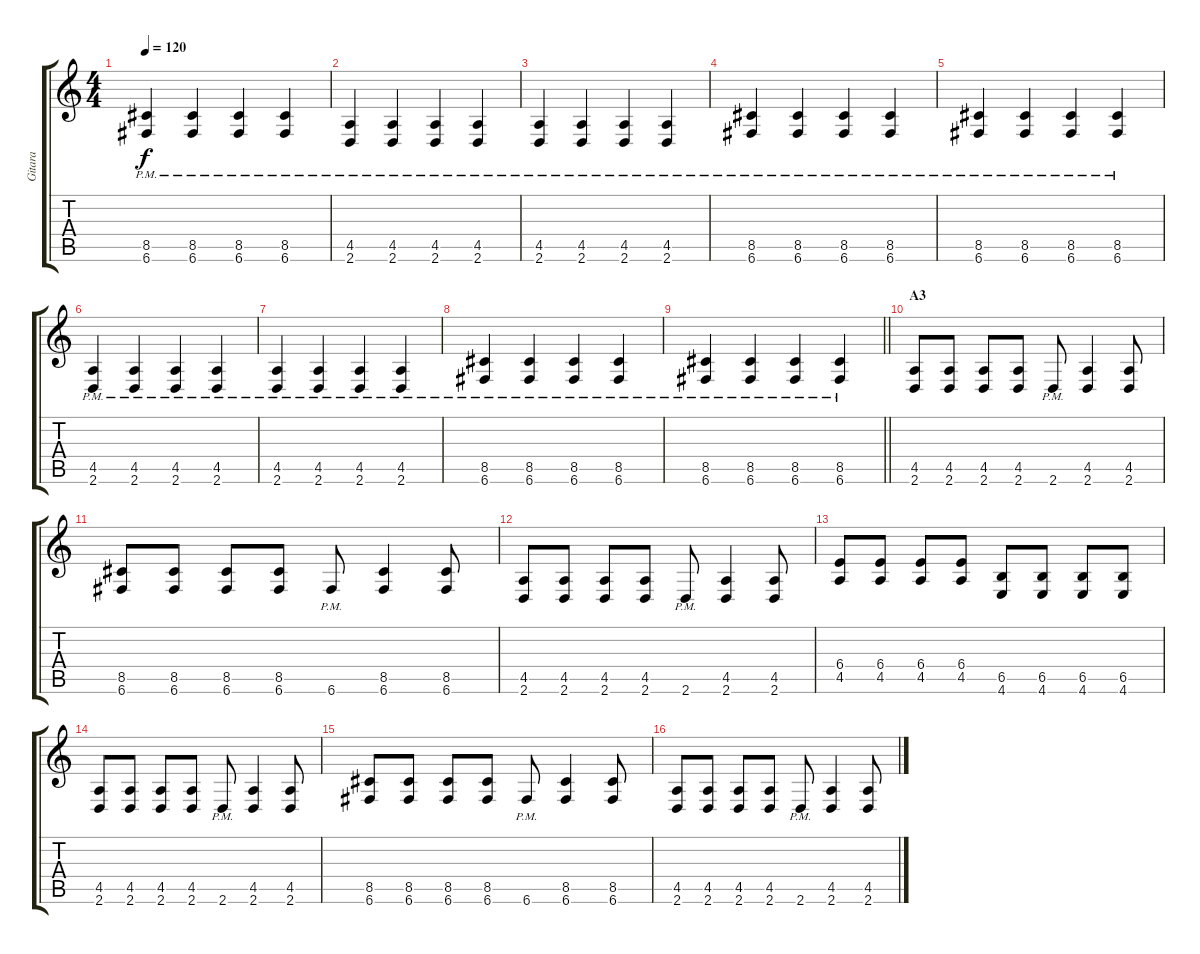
\track ("Gitara" "Gitara") {instrument distortionguitar}
\staff {score tabs}
\tuning (C4 G3 Eb3 Bb2 F2 C2) {hide}
\ts (4 4)
\tempo 120
\clef g2
\ks c
(8.5{pm} 6.6{pm}).4{dy f} (8.5{pm} 6.6{pm}).4 (8.5{pm} 6.6{pm}).4 (8.5{pm} 6.6{pm}).4 |
(4.5{pm} 2.6{pm}).4 (4.5{pm} 2.6{pm}).4 (4.5{pm} 2.6{pm}).4 (4.5{pm} 2.6{pm}).4 |
(4.5{pm} 2.6{pm}).4 (4.5{pm} 2.6{pm}).4 (4.5{pm} 2.6{pm}).4 (4.5{pm} 2.6{pm}).4 |
(8.5{pm} 6.6{pm}).4 (8.5{pm} 6.6{pm}).4 (8.5{pm} 6.6{pm}).4 (8.5{pm} 6.6{pm}).4 |
(8.5{pm} 6.6{pm}).4 (8.5{pm} 6.6{pm}).4 (8.5{pm} 6.6{pm}).4 (8.5{pm} 6.6{pm}).4 |
(4.5{pm} 2.6{pm}).4 (4.5{pm} 2.6{pm}).4 (4.5{pm} 2.6{pm}).4 (4.5{pm} 2.6{pm}).4 |
(4.5{pm} 2.6{pm}).4 (4.5{pm} 2.6{pm}).4 (4.5{pm} 2.6{pm}).4 (4.5{pm} 2.6{pm}).4 |
(8.5{pm} 6.6{pm}).4 (8.5{pm} 6.6{pm}).4 (8.5{pm} 6.6{pm}).4 (8.5{pm} 6.6{pm}).4 |
\barLineRight lightlight
(8.5{pm} 6.6{pm}).4 (8.5{pm} 6.6{pm}).4 (8.5{pm} 6.6{pm}).4 (8.5{pm} 6.6{pm}).4 |
\section ("" "A3")
(4.5 2.6).8 (4.5 2.6).8 (4.5 2.6).8 (4.5 2.6).8 2.6{pm}.8 (4.5 2.6).4 (4.5 2.6).8 |
(8.5 6.6).8 (8.5 6.6).8 (8.5 6.6).8 (8.5 6.6).8 6.6{pm}.8 (8.5 6.6).4 (8.5 6.6).8 |
(4.5 2.6).8 (4.5 2.6).8 (4.5 2.6).8 (4.5 2.6).8 2.6{pm}.8 (4.5 2.6).4 (4.5 2.6).8 |
(6.4 4.5).8 (6.4 4.5).8 (6.4 4.5).8 (6.4 4.5).8 (6.5 4.6).8 (6.5 4.6).8 (6.5 4.6).8 (6.5 4.6).8 |
(4.5 2.6).8 (4.5 2.6).8 (4.5 2.6).8 (4.5 2.6).8 2.6{pm}.8 (4.5 2.6).4 (4.5 2.6).8 |
(8.5 6.6).8 (8.5 6.6).8 (8.5 6.6).8 (8.5 6.6).8 6.6{pm}.8 (8.5 6.6).4 (8.5 6.6).8 |
(4.5 2.6).8 (4.5 2.6).8 (4.5 2.6).8 (4.5 2.6).8 2.6{pm}.8 (4.5 2.6).4 (4.5 2.6).8
